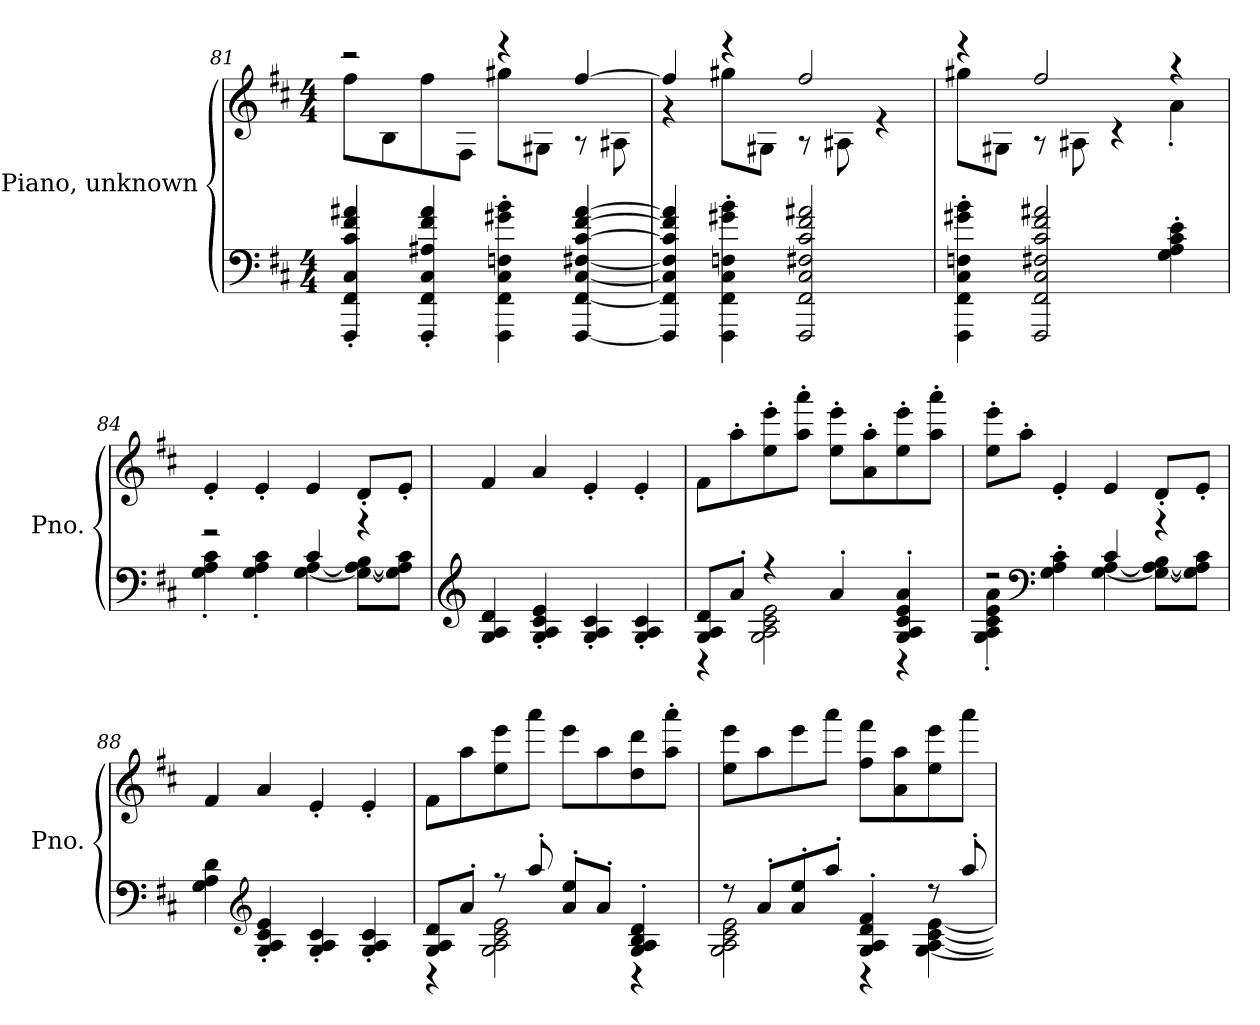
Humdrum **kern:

**kern	**kern
*part1	*part1
*staff2	*staff1
*I"Piano, unknown	*
*I'Pno.	*
*clefF4	*clefG2
*k[f#c#]	*k[f#c#]
*M4/4	*M4/4
=81	=81
*	*^
4FFF#/' 4FF#/' 4C#/' 4c#/' 4f#/' 4a#X/'	2r	8ff#\L
.	.	8B\
4FFF#/' 4FF#/' 4C#/' 4A#X/' 4f#/' 4a#/'	.	8ff#\
.	.	8F#\J
4FFF#\' 4FF#\' 4C#\' 4Fn\' 4g#X\' 4b\'	4r	8gg#X\L
.	.	8G#X\J
[4FFF#/ [4FF#/ [4C#/ [4F#X/ [4c#/ [4f#/ [4a#/	[4ff#/	8r
.	.	8A#X\
!!LO:LB:g=z	!!
=82	=82	=82
4FFF#/] 4FF#/] 4C#/] 4F#/] 4c#/] 4f#/] 4a#/]	4ff#/]	4r
4FFF#\' 4FF#\' 4C#\' 4Fn\' 4g#X\' 4b\'	4r	8gg#X\L
.	.	8G#X\J
2FFF#/ 2FF#/ 2C#/ 2F#X/ 2c#/ 2f#/ 2a#X/	2ff#/	8r
.	.	8A#X\
.	.	4r
=83	=83	=83
4FFF#\' 4FF#\' 4C#\' 4Fn\' 4g#X\' 4b\'	4r	8gg#X\L
.	.	8G#X\J
2FFF#/ 2FF#/ 2C#/ 2F#X/ 2c#/ 2f#/ 2a#X/	2ff#/	8r
.	.	8A#X\
.	.	4r
4G\' 4A\' 4c#\' 4e\'	4r	4a'\
*	*v	*v
=84	=84
*^	*
2r	4G\' 4A\' 4c#\'	4e'/
.	4G\' 4A\' 4c#\'	4e'/
4c#/	[4G\ [4A\	4e/
4r	8G\_ 8A\_ 8B\L	8d'/L
.	8G\] 8A\] 8c#\J	8e'/J
*v	*v	*
=85	=85
*clefG2	*
4G/ 4A/ 4d/	4f#/
4G/' 4A/' 4c#/' 4e/'	4a/
4G/' 4A/' 4c#/'	4e'/
4G/' 4A/' 4c#/'	4e'/
!!LO:LB:g=z
=86	=86
*^	*
8G/ 8A/ 8d/L	4r	8f#\L
8a'/J	.	8aa'\
4r	2G\ 2A\ 2c#\ 2e\	8ee\' 8eee\'
.	.	8aa\' 8aaa\'J
4a'/	.	8ee\' 8eee\'L
.	.	8a\' 8aa\'
4G/' 4A/' 4c#/' 4e/' 4a/'	4r	8ee\' 8eee\'
.	.	8aa\' 8aaa\'J
=87	=87	=87
2r	4G\' 4A\' 4c#\' 4e\' 4a\'	8ee\' 8eee\'L
.	.	8aa'\J
*clefF4	*	*
.	4G\' 4A\' 4c#\'	4e'/
4c#/	[4G\ [4A\	4e/
4r	8G\_ 8A\_ 8B\L	8d'/L
.	8G\] 8A\] 8c#\J	8e'/J
*v	*v	*
=88	=88
4G\ 4A\ 4d\	4f#/
*clefG2	*
4G/' 4A/' 4c#/' 4e/'	4a/
4G/' 4A/' 4c#/'	4e'/
4G/' 4A/' 4c#/'	4e'/
=89	=89
*^	*
8G/ 8A/ 8d/L	4r	8f#\L
8a'/J	.	8aa\
8r	2G\ 2A\ 2c#\ 2e\	8ee\ 8eee\
8aa'/	.	8aaa\J
8a/' 8ee/'L	.	8eee\L
8a'/J	.	8aa\
4G/' 4A/' 4B/' 4d/'	4r	8dd\ 8ddd\
.	.	8aa\' 8aaa\'J
!!LO:LB:g=z
=90	=90	=90
8r	2G\ 2A\ 2c#\ 2e\	8ee\ 8eee\L
8a'/L	.	8aa\
8a/' 8ee/'	.	8eee\
8aa'/J	.	8aaa\J
4G/' 4A/' 4d/' 4f#/'	4r	8ff#\ 8fff#\L
.	.	8a\ 8aa\
8r	[4G\ [4A\ [4c#\ [4e\	8ee\ 8eee\
8aa'/	.	8aaa\J
*v	*v	*
=	=
*-	*-
